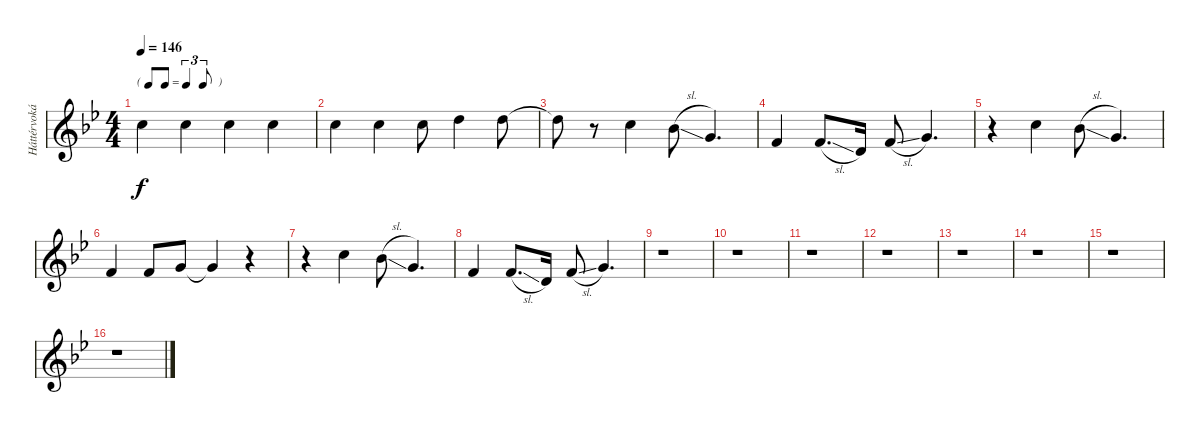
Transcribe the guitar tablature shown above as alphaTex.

\track ("Háttérvokál" "Háttérvoká") {instrument choiraahs}
\staff {score}
\tuning (E4 B3 G3 D3 A2 E2) {hide}
\ts (4 4)
\tf triplet8th
\tempo 146
\clef g2
\ks bb
8.1.4{dy f} 8.1.4 8.1.4 8.1.4 |
8.1.4 8.1.4 8.1.8 10.1.4 10.1.8 |
10.1{t}.8 r.8 8.1.4 6.1{sl}.8 3.1.4{d} |
1.1.4 6.2{sl}.8{d} 3.2.16 1.1{sl}.8 3.1.4{d} |
r.4 8.1.4 6.1{sl}.8 3.1.4{d} |
1.1.4 1.1.8 3.1.8 3.1{t}.4 r.4 |
r.4 8.1.4 6.1{sl}.8 3.1.4{d} |
1.1.4 6.2{sl}.8{d} 3.2.16 1.1{sl}.8 3.1.4{d} |
r.1 |
r.1 |
r.1 |
r.1 |
r.1 |
r.1 |
r.1 |
r.1
